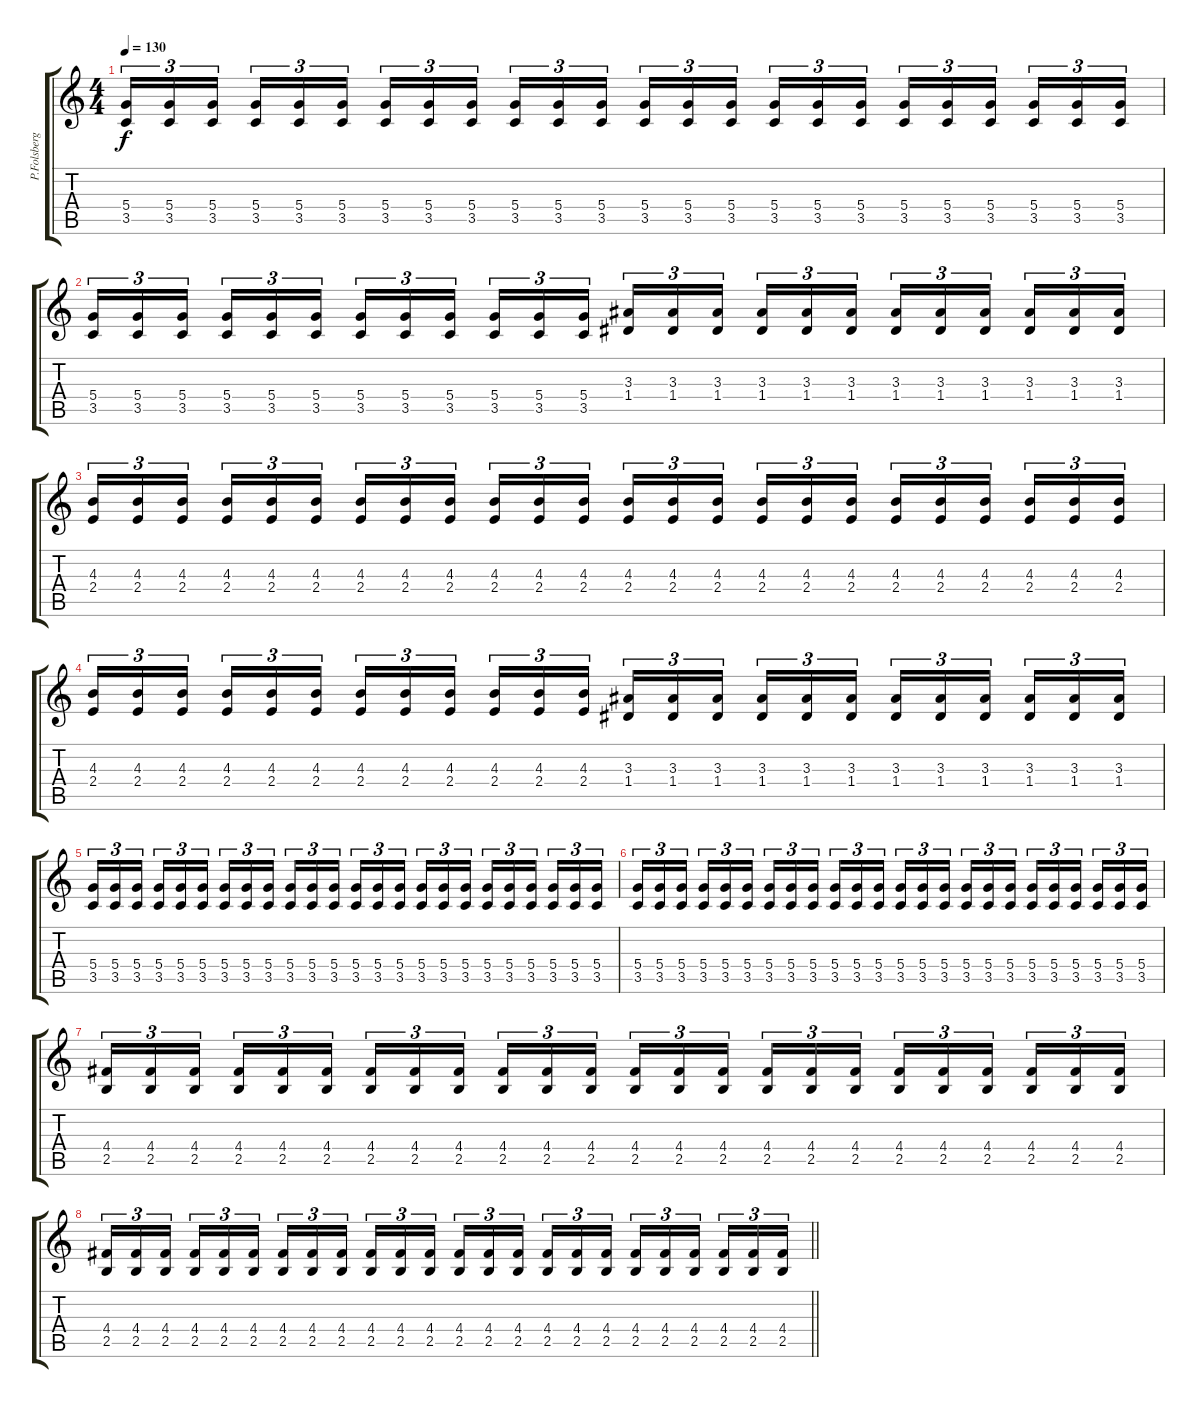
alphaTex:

\track ("P.Folsberg(Rhythm)" "P.Folsberg") {instrument distortionguitar}
\staff {score tabs}
\tuning (E4 B3 G3 D3 A2 E2) {hide}
\ts (4 4)
\tempo 130
\clef g2
\ks c
(5.4 3.5).16{tu (3 2) dy f} (5.4 3.5).16{tu (3 2)} (5.4 3.5).16{tu (3 2) beam splitsecondary} (5.4 3.5).16{tu (3 2)} (5.4 3.5).16{tu (3 2)} (5.4 3.5).16{tu (3 2)} (5.4 3.5).16{tu (3 2)} (5.4 3.5).16{tu (3 2)} (5.4 3.5).16{tu (3 2) beam splitsecondary} (5.4 3.5).16{tu (3 2)} (5.4 3.5).16{tu (3 2)} (5.4 3.5).16{tu (3 2)} (5.4 3.5).16{tu (3 2)} (5.4 3.5).16{tu (3 2)} (5.4 3.5).16{tu (3 2) beam splitsecondary} (5.4 3.5).16{tu (3 2)} (5.4 3.5).16{tu (3 2)} (5.4 3.5).16{tu (3 2)} (5.4 3.5).16{tu (3 2)} (5.4 3.5).16{tu (3 2)} (5.4 3.5).16{tu (3 2) beam splitsecondary} (5.4 3.5).16{tu (3 2)} (5.4 3.5).16{tu (3 2)} (5.4 3.5).16{tu (3 2)} |
(5.4 3.5).16{tu (3 2)} (5.4 3.5).16{tu (3 2)} (5.4 3.5).16{tu (3 2) beam splitsecondary} (5.4 3.5).16{tu (3 2)} (5.4 3.5).16{tu (3 2)} (5.4 3.5).16{tu (3 2)} (5.4 3.5).16{tu (3 2)} (5.4 3.5).16{tu (3 2)} (5.4 3.5).16{tu (3 2) beam splitsecondary} (5.4 3.5).16{tu (3 2)} (5.4 3.5).16{tu (3 2)} (5.4 3.5).16{tu (3 2)} (3.3 1.4).16{tu (3 2)} (3.3 1.4).16{tu (3 2)} (3.3 1.4).16{tu (3 2) beam splitsecondary} (3.3 1.4).16{tu (3 2)} (3.3 1.4).16{tu (3 2)} (3.3 1.4).16{tu (3 2)} (3.3 1.4).16{tu (3 2)} (3.3 1.4).16{tu (3 2)} (3.3 1.4).16{tu (3 2) beam splitsecondary} (3.3 1.4).16{tu (3 2)} (3.3 1.4).16{tu (3 2)} (3.3 1.4).16{tu (3 2)} |
(4.3 2.4).16{tu (3 2)} (4.3 2.4).16{tu (3 2)} (4.3 2.4).16{tu (3 2) beam splitsecondary} (4.3 2.4).16{tu (3 2)} (4.3 2.4).16{tu (3 2)} (4.3 2.4).16{tu (3 2)} (4.3 2.4).16{tu (3 2)} (4.3 2.4).16{tu (3 2)} (4.3 2.4).16{tu (3 2) beam splitsecondary} (4.3 2.4).16{tu (3 2)} (4.3 2.4).16{tu (3 2)} (4.3 2.4).16{tu (3 2)} (4.3 2.4).16{tu (3 2)} (4.3 2.4).16{tu (3 2)} (4.3 2.4).16{tu (3 2) beam splitsecondary} (4.3 2.4).16{tu (3 2)} (4.3 2.4).16{tu (3 2)} (4.3 2.4).16{tu (3 2)} (4.3 2.4).16{tu (3 2)} (4.3 2.4).16{tu (3 2)} (4.3 2.4).16{tu (3 2) beam splitsecondary} (4.3 2.4).16{tu (3 2)} (4.3 2.4).16{tu (3 2)} (4.3 2.4).16{tu (3 2)} |
(4.3 2.4).16{tu (3 2)} (4.3 2.4).16{tu (3 2)} (4.3 2.4).16{tu (3 2) beam splitsecondary} (4.3 2.4).16{tu (3 2)} (4.3 2.4).16{tu (3 2)} (4.3 2.4).16{tu (3 2)} (4.3 2.4).16{tu (3 2)} (4.3 2.4).16{tu (3 2)} (4.3 2.4).16{tu (3 2) beam splitsecondary} (4.3 2.4).16{tu (3 2)} (4.3 2.4).16{tu (3 2)} (4.3 2.4).16{tu (3 2)} (3.3 1.4).16{tu (3 2)} (3.3 1.4).16{tu (3 2)} (3.3 1.4).16{tu (3 2) beam splitsecondary} (3.3 1.4).16{tu (3 2)} (3.3 1.4).16{tu (3 2)} (3.3 1.4).16{tu (3 2)} (3.3 1.4).16{tu (3 2)} (3.3 1.4).16{tu (3 2)} (3.3 1.4).16{tu (3 2) beam splitsecondary} (3.3 1.4).16{tu (3 2)} (3.3 1.4).16{tu (3 2)} (3.3 1.4).16{tu (3 2)} |
(5.4 3.5).16{tu (3 2)} (5.4 3.5).16{tu (3 2)} (5.4 3.5).16{tu (3 2) beam splitsecondary} (5.4 3.5).16{tu (3 2)} (5.4 3.5).16{tu (3 2)} (5.4 3.5).16{tu (3 2)} (5.4 3.5).16{tu (3 2)} (5.4 3.5).16{tu (3 2)} (5.4 3.5).16{tu (3 2) beam splitsecondary} (5.4 3.5).16{tu (3 2)} (5.4 3.5).16{tu (3 2)} (5.4 3.5).16{tu (3 2)} (5.4 3.5).16{tu (3 2)} (5.4 3.5).16{tu (3 2)} (5.4 3.5).16{tu (3 2) beam splitsecondary} (5.4 3.5).16{tu (3 2)} (5.4 3.5).16{tu (3 2)} (5.4 3.5).16{tu (3 2)} (5.4 3.5).16{tu (3 2)} (5.4 3.5).16{tu (3 2)} (5.4 3.5).16{tu (3 2) beam splitsecondary} (5.4 3.5).16{tu (3 2)} (5.4 3.5).16{tu (3 2)} (5.4 3.5).16{tu (3 2)} |
(5.4 3.5).16{tu (3 2)} (5.4 3.5).16{tu (3 2)} (5.4 3.5).16{tu (3 2) beam splitsecondary} (5.4 3.5).16{tu (3 2)} (5.4 3.5).16{tu (3 2)} (5.4 3.5).16{tu (3 2)} (5.4 3.5).16{tu (3 2)} (5.4 3.5).16{tu (3 2)} (5.4 3.5).16{tu (3 2) beam splitsecondary} (5.4 3.5).16{tu (3 2)} (5.4 3.5).16{tu (3 2)} (5.4 3.5).16{tu (3 2)} (5.4 3.5).16{tu (3 2)} (5.4 3.5).16{tu (3 2)} (5.4 3.5).16{tu (3 2) beam splitsecondary} (5.4 3.5).16{tu (3 2)} (5.4 3.5).16{tu (3 2)} (5.4 3.5).16{tu (3 2)} (5.4 3.5).16{tu (3 2)} (5.4 3.5).16{tu (3 2)} (5.4 3.5).16{tu (3 2) beam splitsecondary} (5.4 3.5).16{tu (3 2)} (5.4 3.5).16{tu (3 2)} (5.4 3.5).16{tu (3 2)} |
(4.4 2.5).16{tu (3 2)} (4.4 2.5).16{tu (3 2)} (4.4 2.5).16{tu (3 2) beam splitsecondary} (4.4 2.5).16{tu (3 2)} (4.4 2.5).16{tu (3 2)} (4.4 2.5).16{tu (3 2)} (4.4 2.5).16{tu (3 2)} (4.4 2.5).16{tu (3 2)} (4.4 2.5).16{tu (3 2) beam splitsecondary} (4.4 2.5).16{tu (3 2)} (4.4 2.5).16{tu (3 2)} (4.4 2.5).16{tu (3 2)} (4.4 2.5).16{tu (3 2)} (4.4 2.5).16{tu (3 2)} (4.4 2.5).16{tu (3 2) beam splitsecondary} (4.4 2.5).16{tu (3 2)} (4.4 2.5).16{tu (3 2)} (4.4 2.5).16{tu (3 2)} (4.4 2.5).16{tu (3 2)} (4.4 2.5).16{tu (3 2)} (4.4 2.5).16{tu (3 2) beam splitsecondary} (4.4 2.5).16{tu (3 2)} (4.4 2.5).16{tu (3 2)} (4.4 2.5).16{tu (3 2)} |
\barLineRight lightlight
(4.4 2.5).16{tu (3 2)} (4.4 2.5).16{tu (3 2)} (4.4 2.5).16{tu (3 2) beam splitsecondary} (4.4 2.5).16{tu (3 2)} (4.4 2.5).16{tu (3 2)} (4.4 2.5).16{tu (3 2)} (4.4 2.5).16{tu (3 2)} (4.4 2.5).16{tu (3 2)} (4.4 2.5).16{tu (3 2) beam splitsecondary} (4.4 2.5).16{tu (3 2)} (4.4 2.5).16{tu (3 2)} (4.4 2.5).16{tu (3 2)} (4.4 2.5).16{tu (3 2)} (4.4 2.5).16{tu (3 2)} (4.4 2.5).16{tu (3 2) beam splitsecondary} (4.4 2.5).16{tu (3 2)} (4.4 2.5).16{tu (3 2)} (4.4 2.5).16{tu (3 2)} (4.4 2.5).16{tu (3 2)} (4.4 2.5).16{tu (3 2)} (4.4 2.5).16{tu (3 2) beam splitsecondary} (4.4 2.5).16{tu (3 2)} (4.4 2.5).16{tu (3 2)} (4.4 2.5).16{tu (3 2)}
